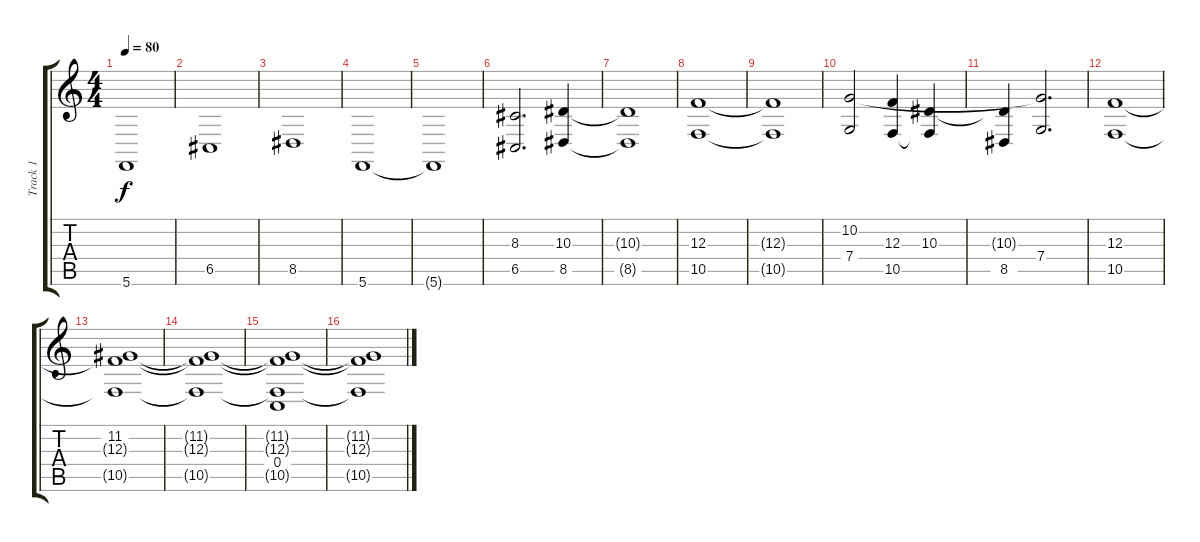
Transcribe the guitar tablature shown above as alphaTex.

\track ("Track 1" "Track 1") {instrument tremolostrings}
\staff {score tabs}
\tuning (D4 A3 F3 C3 G2 C2) {hide}
\ts (4 4)
\tempo 80
\clef g2
\ks c
5.6.1{dy f instrument tremolostrings} |
6.5.1 |
8.5.1 |
5.6.1 |
5.6{t}.1 |
(8.3 6.5).2{d} (10.3 8.5).4 |
(10.3{t} 8.5{t}).1 |
(12.3 10.5).1 |
(12.3{t} 10.5{t}).1 |
(10.2 7.4).2 (12.3 10.5).4 (10.3 10.5{t}).4 |
(10.3{t} 8.5).4 (10.2{t} 7.4).2{d} |
(12.3 10.5).1 |
(11.2 12.3{t} 10.5{t}).1 |
(11.2{t} 12.3{t} 10.5{t}).1 |
(11.2{t} 12.3{t} 0.4 10.5{t}).1 |
(11.2{t} 12.3{t} 10.5{t}).1
